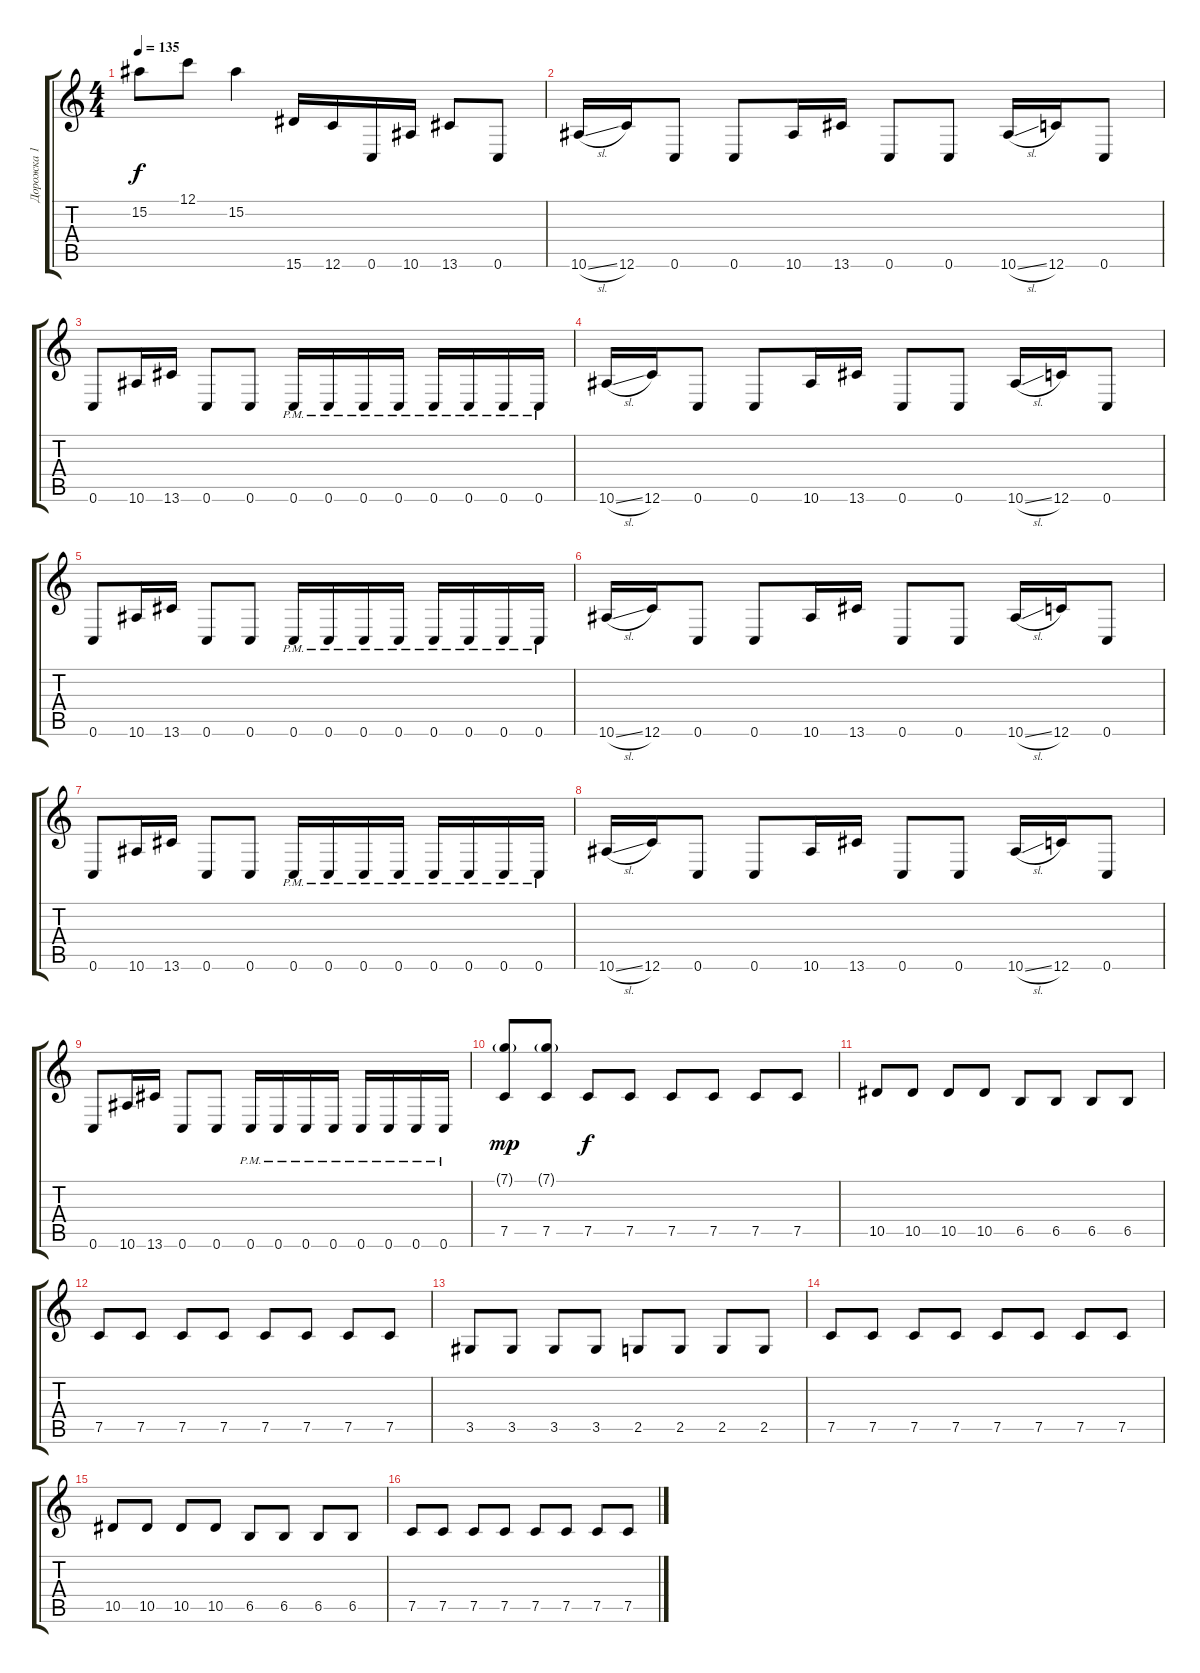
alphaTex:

\track ("Дорожка 1" "Дорожка 1") {instrument overdrivenguitar}
\staff {score tabs}
\tuning (C4 G3 Eb3 Bb2 F2 C2) {hide}
\ts (4 4)
\tempo 135
\clef g2
\ks c
15.2{t}.8{dy f} 12.1.8 15.2.4 15.6.16 12.6.16 0.6.16 10.6.16 13.6.8 0.6.8 |
10.6{sl}.16 12.6.16 0.6.8 0.6.8 10.6.16 13.6.16 0.6.8 0.6.8 10.6{sl}.16 12.6.16 0.6.8 |
0.6.8 10.6.16 13.6.16 0.6.8 0.6.8 0.6{pm}.16 0.6{pm}.16 0.6{pm}.16 0.6{pm}.16 0.6{pm}.16 0.6{pm}.16 0.6{pm}.16 0.6{pm}.16 |
10.6{sl}.16 12.6.16 0.6.8 0.6.8 10.6.16 13.6.16 0.6.8 0.6.8 10.6{sl}.16 12.6.16 0.6.8 |
0.6.8 10.6.16 13.6.16 0.6.8 0.6.8 0.6{pm}.16 0.6{pm}.16 0.6{pm}.16 0.6{pm}.16 0.6{pm}.16 0.6{pm}.16 0.6{pm}.16 0.6{pm}.16 |
10.6{sl}.16 12.6.16 0.6.8 0.6.8 10.6.16 13.6.16 0.6.8 0.6.8 10.6{sl}.16 12.6.16 0.6.8 |
0.6.8 10.6.16 13.6.16 0.6.8 0.6.8 0.6{pm}.16 0.6{pm}.16 0.6{pm}.16 0.6{pm}.16 0.6{pm}.16 0.6{pm}.16 0.6{pm}.16 0.6{pm}.16 |
10.6{sl}.16 12.6.16 0.6.8 0.6.8 10.6.16 13.6.16 0.6.8 0.6.8 10.6{sl}.16 12.6.16 0.6.8 |
0.6.8 10.6.16 13.6.16 0.6.8 0.6.8 0.6{pm}.16 0.6{pm}.16 0.6{pm}.16 0.6{pm}.16 0.6{pm}.16 0.6{pm}.16 0.6{pm}.16 0.6{pm}.16 |
(7.1{g} 7.5).8{dy mp} (7.1{g} 7.5).8 7.5.8{dy f} 7.5.8 7.5.8 7.5.8 7.5.8 7.5.8 |
10.5.8 10.5.8 10.5.8 10.5.8 6.5.8 6.5.8 6.5.8 6.5.8 |
7.5.8 7.5.8 7.5.8 7.5.8 7.5.8 7.5.8 7.5.8 7.5.8 |
3.5.8 3.5.8 3.5.8 3.5.8 2.5.8 2.5.8 2.5.8 2.5.8 |
7.5.8 7.5.8 7.5.8 7.5.8 7.5.8 7.5.8 7.5.8 7.5.8 |
10.5.8 10.5.8 10.5.8 10.5.8 6.5.8 6.5.8 6.5.8 6.5.8 |
7.5.8 7.5.8 7.5.8 7.5.8 7.5.8 7.5.8 7.5.8 7.5.8
